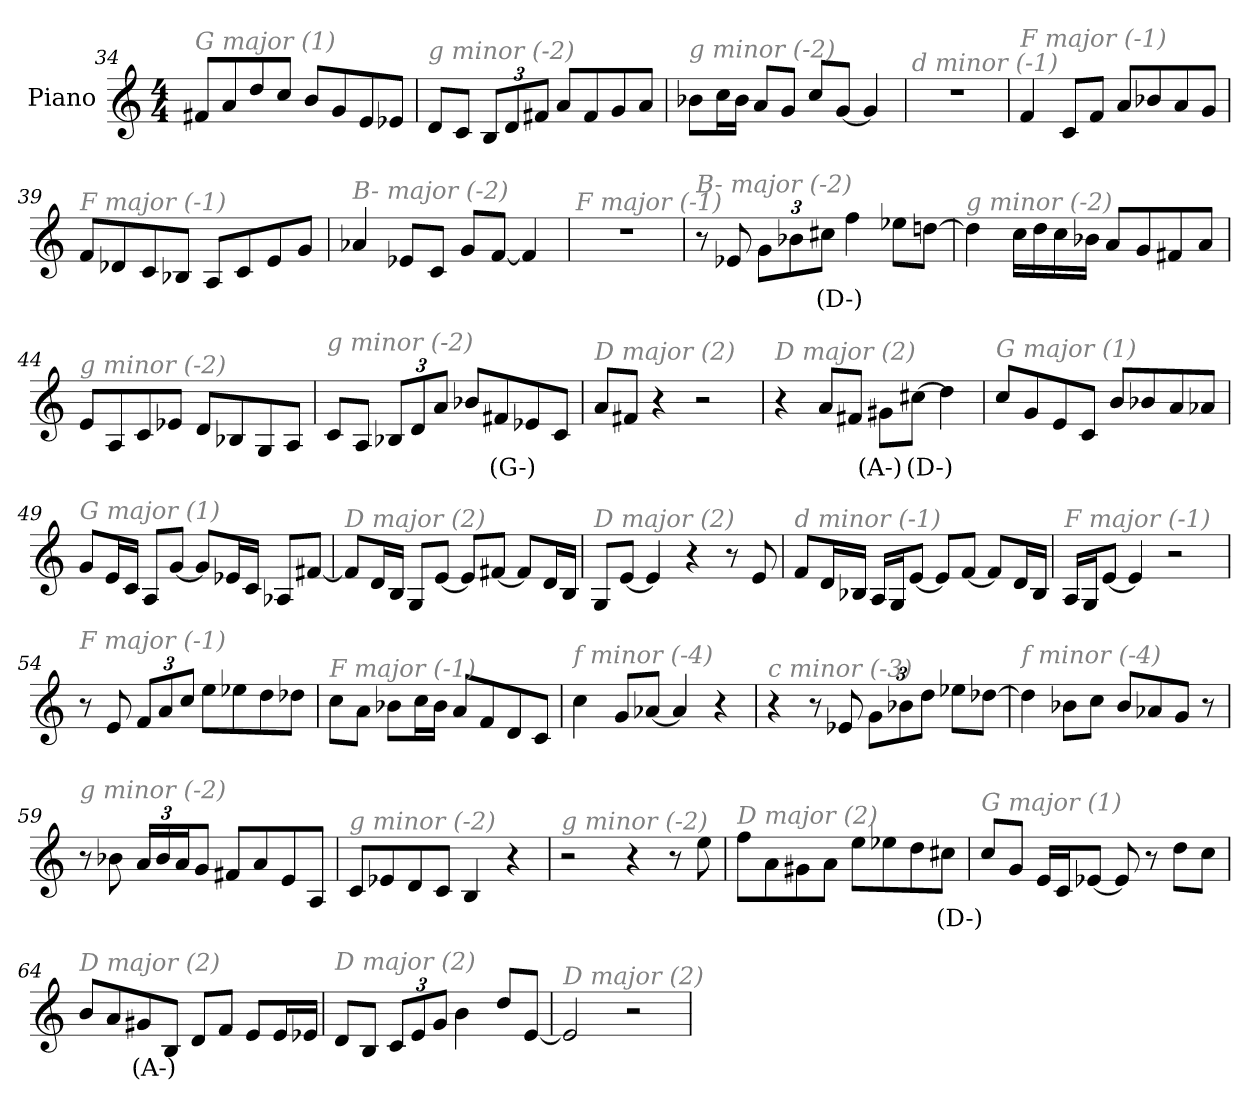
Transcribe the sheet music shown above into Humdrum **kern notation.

**kern	**text
*part1	*part1
*staff1	*staff1
*I"Piano	*
*I'Pno	*
*clefG2	*
*k[]	*
*M4/4	*
=34	=34
!LO:TX:i:color=#808080:t=G major (1)	!
8f#X/L	.
8a/	.
8dd/	.
8cc/J	.
8b/L	.
8g/	.
8e/	.
8e-X/J	.
!!LO:LB:g=z
=35	=35
!LO:TX:i:color=#808080:t=g minor (-2)	!
8d/L	.
8c/J	.
*Xbrackettup	*
12B/L	.
12d/	.
12f#X/J	.
8a/L	.
8f#/	.
8g/	.
8a/J	.
=36	=36
!LO:TX:i:color=#808080:t=g minor (-2)	!
8b-X\L	.
16cc\L	.
16b-\JJ	.
8a/L	.
8g/J	.
8cc/L	.
[8g/J	.
4g/]	.
=37	=37
!LO:TX:i:color=#808080:t=d minor (-1)	!
1r	.
=38	=38
!LO:TX:i:color=#808080:t=F major (-1)	!
4f/	.
8c/L	.
8f/J	.
8a/L	.
8b-X/	.
8a/	.
8g/J	.
!!LO:LB:g=z
=39	=39
!LO:TX:i:color=#808080:t=F major (-1)	!
8f/L	.
8d-X/	.
8c/	.
8B-X/J	.
8A/L	.
8c/	.
8e/	.
8g/J	.
=40	=40
!LO:TX:i:color=#808080:t=B- major (-2)	!
4a-X/	.
8e-X/L	.
8c/J	.
8g/L	.
[8f/J	.
4f/]	.
=41	=41
!LO:TX:i:color=#808080:t=F major (-1)	!
1r	.
=42	=42
!LO:TX:i:color=#808080:t=B- major (-2)	!
8r	.
8e-X/	.
12g\L	.
12b-X\	.
12cc#Xi\J	(D-)
4ff\	.
8ee-X\L	.
[8ddn\J	.
!!LO:LB:g=z
=43	=43
!LO:TX:i:color=#808080:t=g minor (-2)	!
4dd\]	.
16cc\LL	.
16dd\	.
16cc\	.
16b-X\JJ	.
8a/L	.
8g/	.
8f#X/	.
8a/J	.
=44	=44
!LO:TX:i:color=#808080:t=g minor (-2)	!
8e/L	.
8A/	.
8c/	.
8e-X/J	.
8d/L	.
8B-X/	.
8G/	.
8A/J	.
=45	=45
!LO:TX:i:color=#808080:t=g minor (-2)	!
8c/L	.
8A/J	.
12B-X/L	.
12d/	.
12a/J	.
8b-X/L	.
8f#Xi/	(G-)
8e-X/	.
8c/J	.
=46	=46
!LO:TX:i:color=#808080:t=D major (2)	!
8a/L	.
8f#X/J	.
4r	.
2r	.
!!LO:PB:g=z
=47	=47
!LO:TX:i:color=#808080:t=D major (2)	!
4r	.
8a/L	.
8f#X/J	.
8g#Xi\L	(A-)
[8cc#Xi\J	(D-)
4dd-\]	.
=48	=48
!LO:TX:i:color=#808080:t=G major (1)	!
8cc/L	.
8g/	.
8e/	.
8c/J	.
8b/L	.
8b-X/	.
8a/	.
8a-X/J	.
=49	=49
!LO:TX:i:color=#808080:t=G major (1)	!
8g/L	.
16e/L	.
16c/JJ	.
8A/L	.
[8g/J	.
8g/L]	.
16e-X/L	.
16c/JJ	.
8A-X/L	.
[8f#X/J	.
=50	=50
!LO:TX:i:color=#808080:t=D major (2)	!
8f#/L]	.
16d/L	.
16B/JJ	.
8G/L	.
[8e/J	.
8e/L]	.
[8f#X/J	.
8f#/L]	.
16d/L	.
16B/JJ	.
!!LO:LB:g=z
=51	=51
!LO:TX:i:color=#808080:t=D major (2)	!
8G/L	.
[8e/J	.
4e/]	.
4r	.
8r	.
8e/	.
=52	=52
!LO:TX:i:color=#808080:t=d minor (-1)	!
8f/L	.
16d/L	.
16B-X/JJ	.
16A/LL	.
16G/J	.
[8e/J	.
8e/L]	.
[8f/J	.
8f/L]	.
16d/L	.
16B-/JJ	.
=53	=53
!LO:TX:i:color=#808080:t=F major (-1)	!
16A/LL	.
16G/J	.
[8e/J	.
4e/]	.
2r	.
=54	=54
!LO:TX:i:color=#808080:t=F major (-1)	!
8r	.
8e/	.
12f/L	.
12a/	.
12cc/J	.
8ee\L	.
8ee-X\	.
8dd\	.
8dd-X\J	.
!!LO:LB:g=z
=55	=55
!LO:TX:i:color=#808080:t=F major (-1)	!
8cc\L	.
8a\J	.
8b-X\L	.
16cc\L	.
16b-\JJ	.
8a/L	.
8f/	.
8d/	.
8c/J	.
=56	=56
!LO:TX:i:color=#808080:t=f minor (-4)	!
4cc\	.
8g/L	.
[8a-X/J	.
4a-/]	.
4r	.
=57	=57
!LO:TX:i:color=#808080:t=c minor (-3)	!
4r	.
8r	.
8e-X/	.
12g\L	.
12b-X\	.
12dd\J	.
8ee-X\L	.
[8dd-X\J	.
=58	=58
!LO:TX:i:color=#808080:t=f minor (-4)	!
4dd-\]	.
8b-X\L	.
8cc\J	.
8b-/L	.
8a-X/	.
8g/J	.
8r	.
!!LO:LB:g=z
=59	=59
!LO:TX:i:color=#808080:t=g minor (-2)	!
8r	.
8b-X\	.
24a/LL	.
24b-/	.
24a/J	.
8g/J	.
8f#X/L	.
8a/	.
8e/	.
8A/J	.
=60	=60
!LO:TX:i:color=#808080:t=g minor (-2)	!
8c/L	.
8e-X/	.
8d/	.
8c/J	.
4B/	.
4r	.
=61	=61
!LO:TX:i:color=#808080:t=g minor (-2)	!
2r	.
4r	.
8r	.
8ee\	.
=62	=62
!LO:TX:i:color=#808080:t=D major (2)	!
8ff\L	.
8a\	.
8g#X\	.
8a\J	.
8ee\L	.
8ee-X\	.
8dd\	.
8cc#Xi\J	(D-)
!!LO:LB:g=z
=63	=63
!LO:TX:i:color=#808080:t=G major (1)	!
8cc/L	.
8g/J	.
16e/LL	.
16c/J	.
[8e-X/J	.
8e-/]	.
8r	.
8dd\L	.
8cc\J	.
=64	=64
!LO:TX:i:color=#808080:t=D major (2)	!
8b/L	.
8a/	.
8g#Xi/	(A-)
8B/J	.
8d/L	.
8f/J	.
8e/L	.
16e/L	.
16e-X/JJ	.
=65	=65
!LO:TX:i:color=#808080:t=D major (2)	!
8d/L	.
8B/J	.
12c/L	.
12e/	.
12g/J	.
4b\	.
8dd/L	.
[8e/J	.
=66	=66
!LO:TX:i:color=#808080:t=D major (2)	!
2e/]	.
2r	.
=	=
*-	*-
